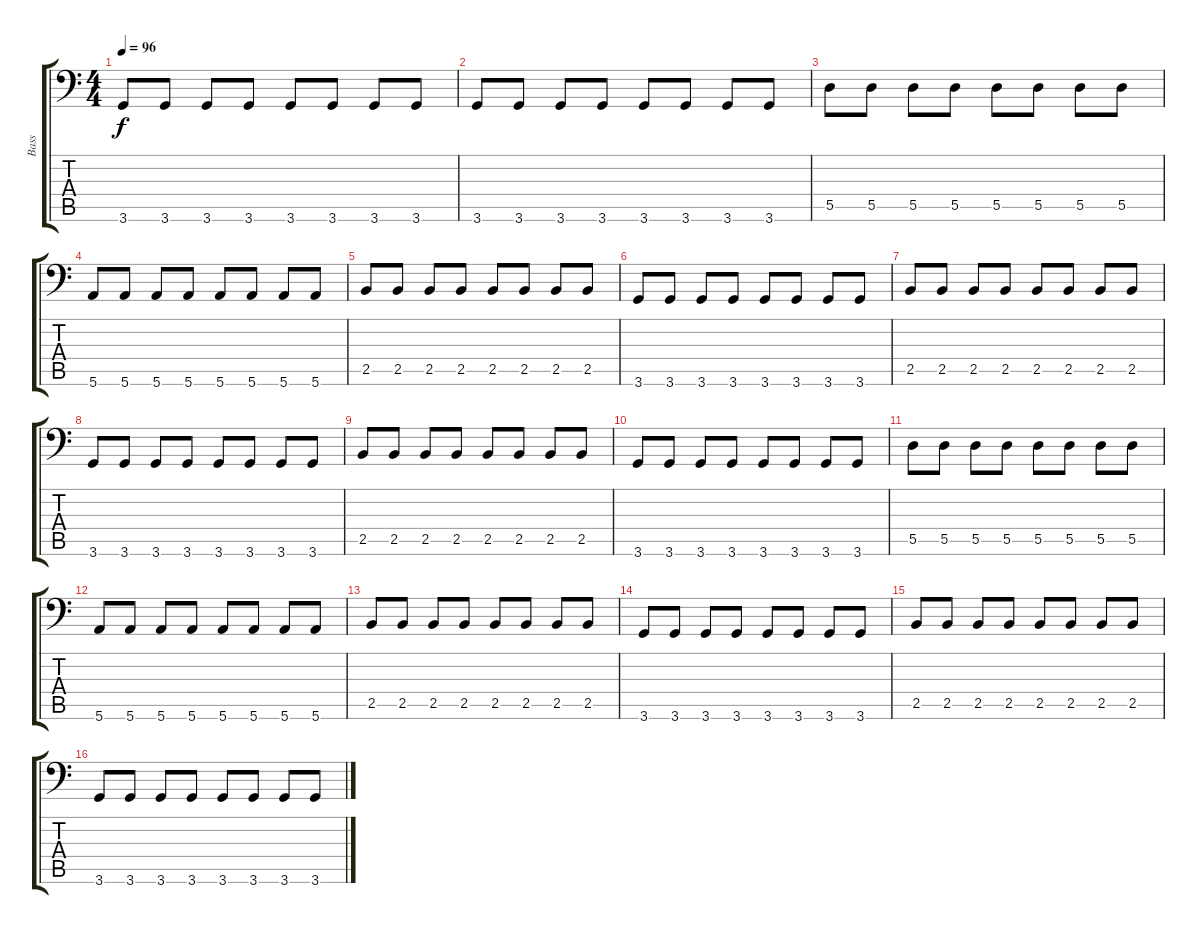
\track ("Bass" "Bass") {instrument electricbasspick}
\staff {score tabs}
\tuning (E3 B2 G2 D2 A1 E1) {hide}
\ts (4 4)
\tempo 96
\clef f4
\ks c
3.6.8{dy f} 3.6.8 3.6.8 3.6.8 3.6.8 3.6.8 3.6.8 3.6.8 |
3.6.8 3.6.8 3.6.8 3.6.8 3.6.8 3.6.8 3.6.8 3.6.8 |
5.5.8 5.5.8 5.5.8 5.5.8 5.5.8 5.5.8 5.5.8 5.5.8 |
5.6.8 5.6.8 5.6.8 5.6.8 5.6.8 5.6.8 5.6.8 5.6.8 |
2.5.8 2.5.8 2.5.8 2.5.8 2.5.8 2.5.8 2.5.8 2.5.8 |
3.6.8 3.6.8 3.6.8 3.6.8 3.6.8 3.6.8 3.6.8 3.6.8 |
2.5.8 2.5.8 2.5.8 2.5.8 2.5.8 2.5.8 2.5.8 2.5.8 |
3.6.8 3.6.8 3.6.8 3.6.8 3.6.8 3.6.8 3.6.8 3.6.8 |
2.5.8 2.5.8 2.5.8 2.5.8 2.5.8 2.5.8 2.5.8 2.5.8 |
3.6.8 3.6.8 3.6.8 3.6.8 3.6.8 3.6.8 3.6.8 3.6.8 |
5.5.8 5.5.8 5.5.8 5.5.8 5.5.8 5.5.8 5.5.8 5.5.8 |
5.6.8 5.6.8 5.6.8 5.6.8 5.6.8 5.6.8 5.6.8 5.6.8 |
2.5.8 2.5.8 2.5.8 2.5.8 2.5.8 2.5.8 2.5.8 2.5.8 |
3.6.8 3.6.8 3.6.8 3.6.8 3.6.8 3.6.8 3.6.8 3.6.8 |
2.5.8 2.5.8 2.5.8 2.5.8 2.5.8 2.5.8 2.5.8 2.5.8 |
3.6.8 3.6.8 3.6.8 3.6.8 3.6.8 3.6.8 3.6.8 3.6.8
